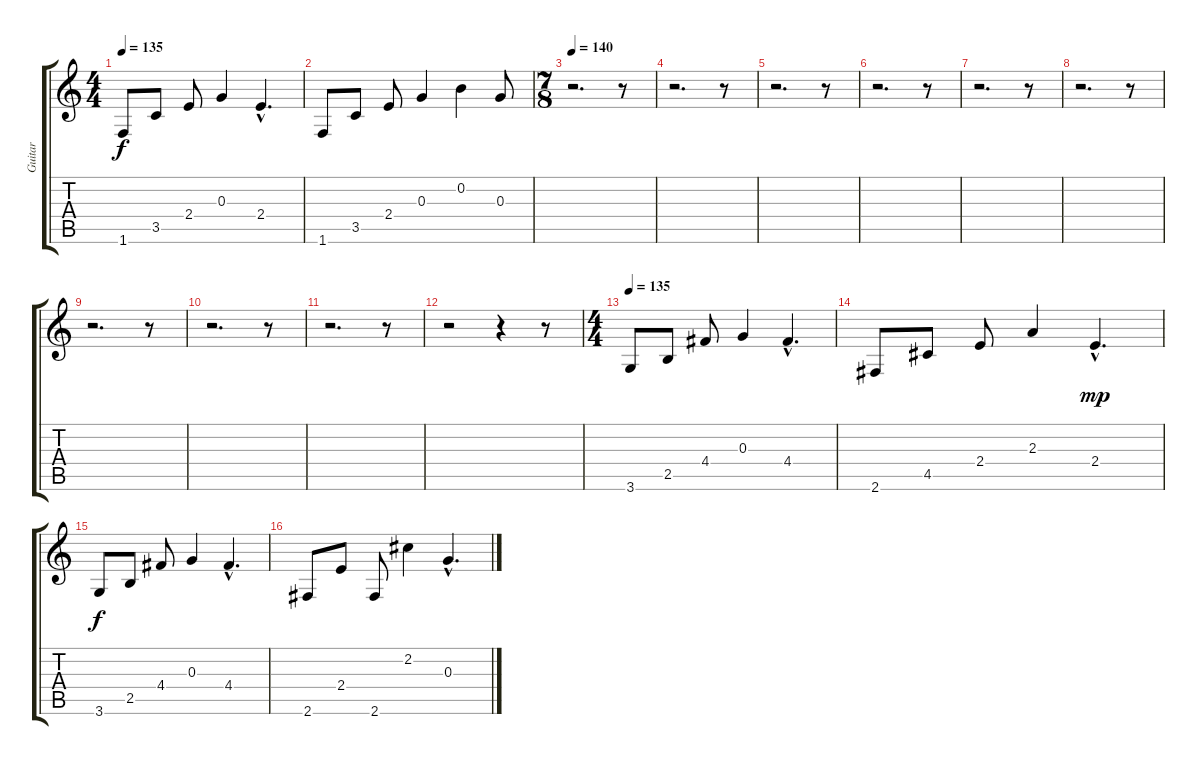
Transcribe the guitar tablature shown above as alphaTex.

\track ("Guitar" "Guitar") {instrument acousticguitarsteel}
\staff {score tabs}
\tuning (E4 B3 G3 D3 A2 E2) {hide}
\ts (4 4)
\tempo 135
\clef g2
\ks c
1.6.8{dy f} 3.5.8 2.4.8 0.3.4 2.4{hac}.4{d} |
1.6.8 3.5.8 2.4.8 0.3.4 0.2.4 0.3.8 |
\ts (7 8)
\tempo 140
r.2{d} r.8 |
r.2{d} r.8 |
r.2{d} r.8 |
r.2{d} r.8 |
r.2{d} r.8 |
r.2{d} r.8 |
r.2{d} r.8 |
r.2{d} r.8 |
r.2{d} r.8 |
r.2 r.4 r.8 |
\ts (4 4)
\tempo 135
3.6.8 2.5.8 4.4.8 0.3.4 4.4{hac}.4{d} |
2.6.8 4.5.8 2.4.8 2.3.4 2.4{hac}.4{d dy mp} |
3.6.8{dy f} 2.5.8 4.4.8 0.3.4 4.4{hac}.4{d} |
2.6.8 2.4.8 2.6.8 2.2.4 0.3{hac}.4{d}
